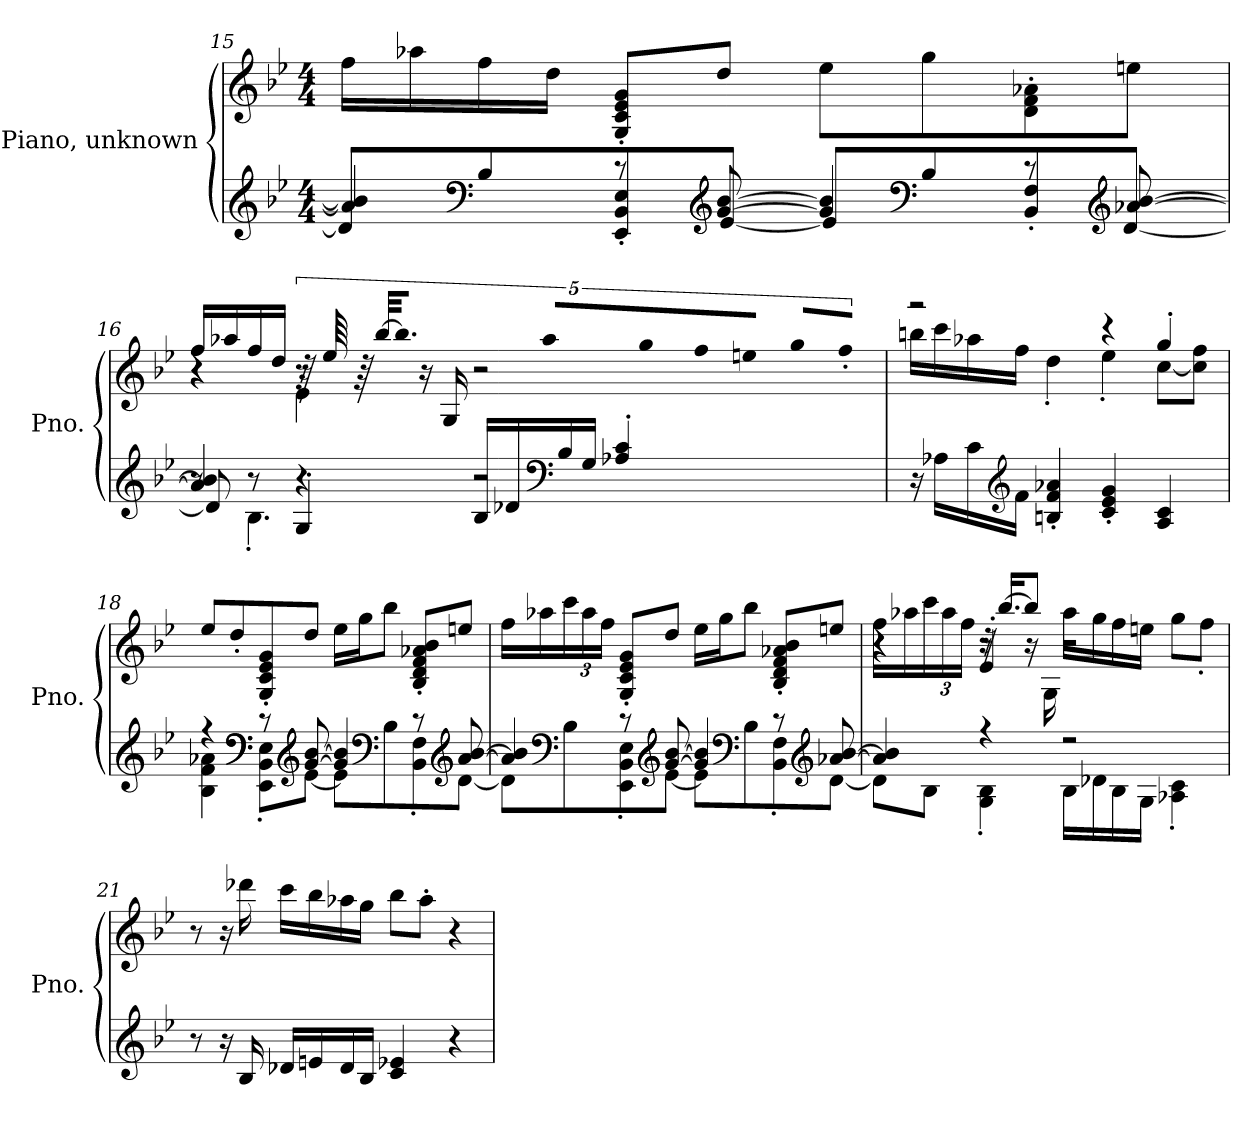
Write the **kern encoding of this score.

**kern	**kern
*part1	*part1
*staff2	*staff1
*I"Piano, unknown	*
*I'Pno.	*
!!LO:PB:g=z
*clefG2	*clefG2
*k[b-e-]	*k[b-e-]
*M4/4	*M4/4
=15	=15
*^	*
4a-/] 4b-/]	8d/L]	16ff\LL
.	.	16aa-X\
*clefF4	*	*
.	8B-/	16ff\
.	.	16dd\JJ
8r	8EE-/' 8BB-/' 8E-/'	8G/' 8c/' 8e-/' 8g/'L
*clefG2	*	*
[8g/ [8b-/	[8e-/J	8dd/J
4g/] 4b-/]	8e-/L]	8ee-\L
*clefF4	*	*
.	8B-/	8gg\
8r	8BB-/' 8F/'	8d\' 8f\' 8a-X\'
*clefG2	*	*
[8a-X/ [8b-/	[8d/J	8een\J
=16	=16	=16
*	*^	*^
*	*	*	*	*^
4a-/] 4b-/]	8r	8d/]	16ff/LL	4r	4r
.	.	.	16aa-X/	.	.
.	4.B-'\	8r	16ff/	.	.
.	.	.	16dd/JJ	.	.
4r	.	4G'/	80r	4e-\	8r
.	.	.	80ee-/	.	.
.	.	.	80r	.	.
.	.	.	[40bb-/KKL	.	.
.	.	.	8.bb-/J]	.	.
.	.	.	.	.	16r
.	.	.	.	.	16G/
2r	2r	16B-/LL	16aa-/LL	2r	2r
.	.	16d-X/	16gg/	.	.
*clefF4	*	*	*	*	*
.	.	16B-/	16ff/	.	.
.	.	16G/JJ	16een/JJ	.	.
.	.	4A-X/' 4c/'	8gg/L	.	.
.	.	.	8ff'/J	.	.
*v	*v	*v	*	*	*
*	*	*v	*v
!!LO:LB:g=z
=17	=17	=17
16r	2r	16bbn\LL
16A-X\LL	.	16ccc\
16c\	.	16aa-X\
*clefG2	*	*
16f\JJ	.	16ff\JJ
4Bn/' 4f/' 4a-X/'	.	4dd'\
4c/' 4e-/' 4g/'	4r	4ee-'\
4A-/ 4c/	4gg'/	[8cc\L
.	.	8cc\] 8ff\J
*	*v	*v
=18	=18
*^	*
4r	4B-\ 4f\ 4a-X\	8ee-/L
.	.	8dd'/
*clefF4	*	*
8r	8EE-\' 8BB-\' 8E-\'L	8G/' 8c/' 8e-/' 8g/'
*clefG2	*	*
[8g/ [8b-/	[8e-\J	8dd/J
4g/] 4b-/]	8e-\L]	16ee-\LL
.	.	16gg\J
*clefF4	*	*
.	8B-\	8bb-\J
8r	8BB-\' 8F\'	8B-/' 8d/' 8f/' 8a-X/' 8b-/'L
*clefG2	*	*
[8a-/ [8b-/	[8d\J	8een/J
!!LO:LB:g=z
=19	=19	=19
4a-/] 4b-/]	8d\L]	16ff\LL
.	.	16aa-X\
*clefF4	*	*
*	*	*Xbrackettup
.	8B-\	24ccc\
.	.	24aa-\
.	.	24ff\JJ
8r	8EE-\' 8BB-\' 8E-\'	8G/' 8c/' 8e-/' 8g/'L
*clefG2	*	*
[8g/ [8b-/	[8e-\J	8dd/J
4g/] 4b-/]	8e-\L]	16ee-\LL
.	.	16gg\J
*clefF4	*	*
.	8B-\	8bb-\J
8r	8BB-\' 8F\'	8B-/' 8d/' 8f/' 8a-X/' 8b-/'L
*clefG2	*	*
[8a-X/ [8b-/	[8d\J	8een/J
=20	=20	=20
*	*	*^
*	*	*	*^
4a-/] 4b-/]	8d\L]	4r	16ff\LL	4r
.	.	.	16aa-X\	.
.	8B-\J	.	24ccc\	.
.	.	.	24aa-\	.
.	.	.	24ff\JJ	.
4r	4G\' 4B-\'	32r	8r	4e-'/
.	.	[16.bb-/KL	.	.
.	.	8bb-/J]	16r	.
.	.	.	16G\	.
2r	16B-\LL	2r	16aa-\LL	2r
.	16d-X\	.	16gg\	.
.	16B-\	.	16ff\	.
.	16G\JJ	.	16een\JJ	.
.	4A-X\' 4c\'	.	8gg\L	.
.	.	.	8ff'\J	.
*v	*v	*	*	*
*	*v	*v	*v
!!LO:LB:g=z
=21	=21
8r	8r
16r	16r
16B-/	16ddd-X\
16d-X/LL	16ccc\LL
16en/	16bb-\
16d-/	16aa-X\
16B-/JJ	16gg\JJ
4c/ 4e-X/	8bb-\L
.	8aa-'\J
4r	4r
=	=
*-	*-
